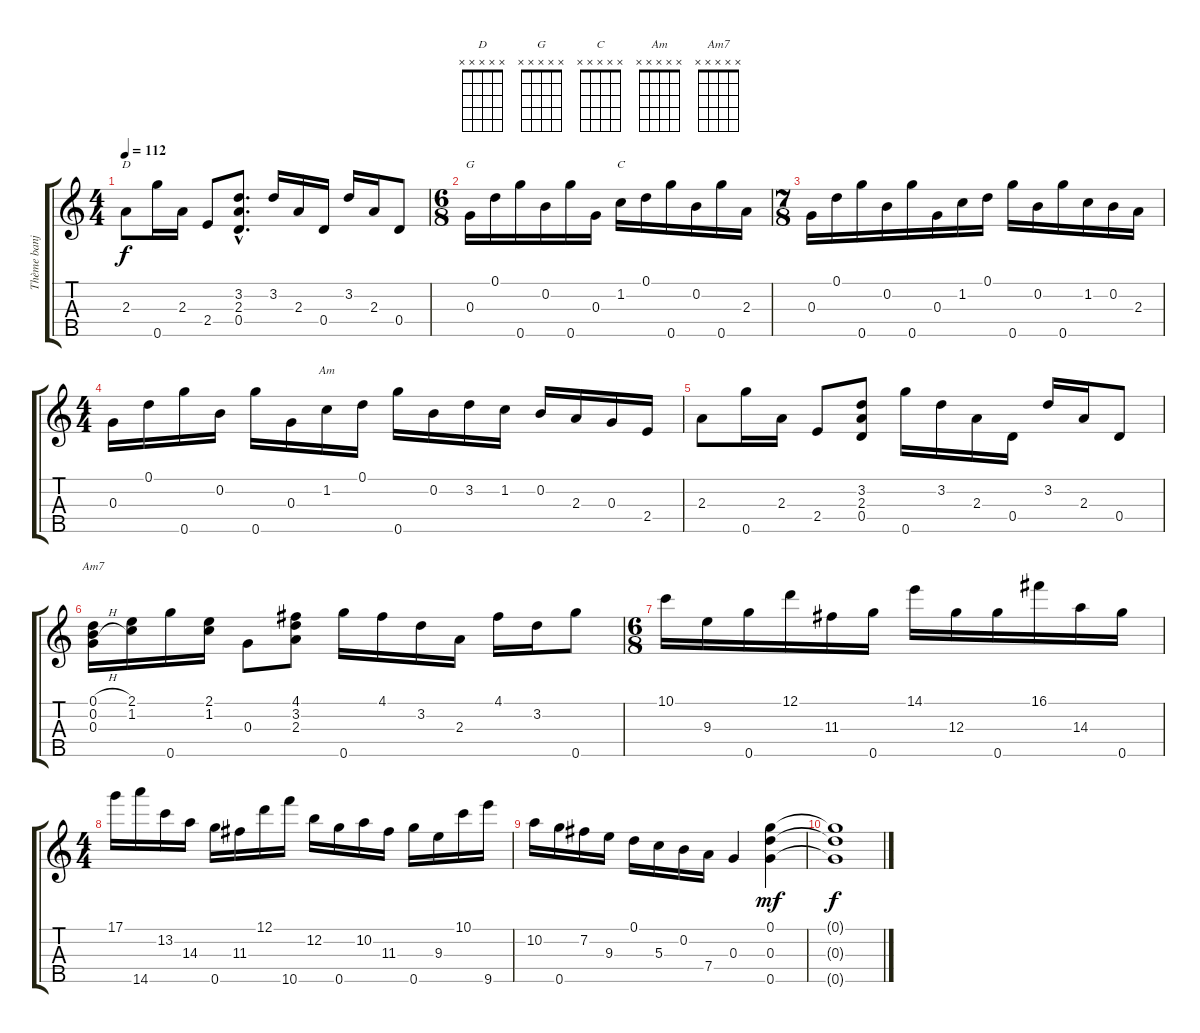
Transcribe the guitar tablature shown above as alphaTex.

\track ("Thème banjo" "Thème banj") {instrument banjo}
\staff {score tabs}
\tuning (D4 B3 G3 D3 G4) {hide}
\displaytranspose 12
\chord ("D" x x x x x) {firstfret 0}
\chord ("G" x x x x x) {firstfret 0}
\chord ("C" x x x x x) {firstfret 0}
\chord ("Am" x x x x x) {firstfret 0}
\chord ("Am7" x x x x x) {firstfret 0}
\ts (4 4)
\tempo 112
\clef g2
\ks c
2.3.8{ch "D" dy f} 0.5.16 2.3.16 2.4.8 (3.2{hac} 2.3{hac} 0.4{hac}).8{d} 3.2.16 2.3.16 0.4.16 3.2.16 2.3.16 0.4.8 |
\ts (6 8)
0.3.16{ch "G"} 0.1.16 0.5.16 0.2.16 0.5.16 0.3.16 1.2.16{ch "C"} 0.1.16 0.5.16 0.2.16 0.5.16 2.3.16 |
\ts (7 8)
0.3.16 0.1.16 0.5.16 0.2.16 0.5.16 0.3.16 1.2.16 0.1.16 0.5.16 0.2.16 0.5.16 1.2.16 0.2.16 2.3.16 |
\ts (4 4)
0.3.16 0.1.16 0.5.16 0.2.16 0.5.16 0.3.16 1.2.16{ch "Am"} 0.1.16 0.5.16 0.2.16 3.2.16 1.2.16 0.2.16 2.3.16 0.3.16 2.4.16 |
2.3.8 0.5.16 2.3.16 2.4.8 (3.2 2.3 0.4).8 0.5.16 3.2.16 2.3.16 0.4.16 3.2.16 2.3.16 0.4.8 |
(0.1{h} 0.2{h} 0.3).16{ch "Am7"} (2.1 1.2).16 0.5.16 (2.1 1.2).16 0.3.8 (4.1 3.2 2.3).8 0.5.16 4.1.16 3.2.16 2.3.16 4.1.16 3.2.16 0.5.8 |
\ts (6 8)
10.1.16 9.3.16 0.5.16 12.1.16 11.3.16 0.5.16 14.1.16 12.3.16 0.5.16 16.1.16 14.3.16 0.5.16 |
\ts (4 4)
17.1.16 14.5.16 13.2.16 14.3.16 0.5.16 11.3.16 12.1.16 10.5.16 12.2.16 0.5.16 10.2.16 11.3.16 0.5.16 9.3.16 10.1.16 9.5.16 |
10.2.16 0.5.16 7.2.16 9.3.16 0.1.16 5.3.16 0.2.16 7.4.16 0.3.4 (0.1 0.3 0.5).4{dy mf} |
(0.1{t} 0.3{t} 0.5{t}).1{dy f}
